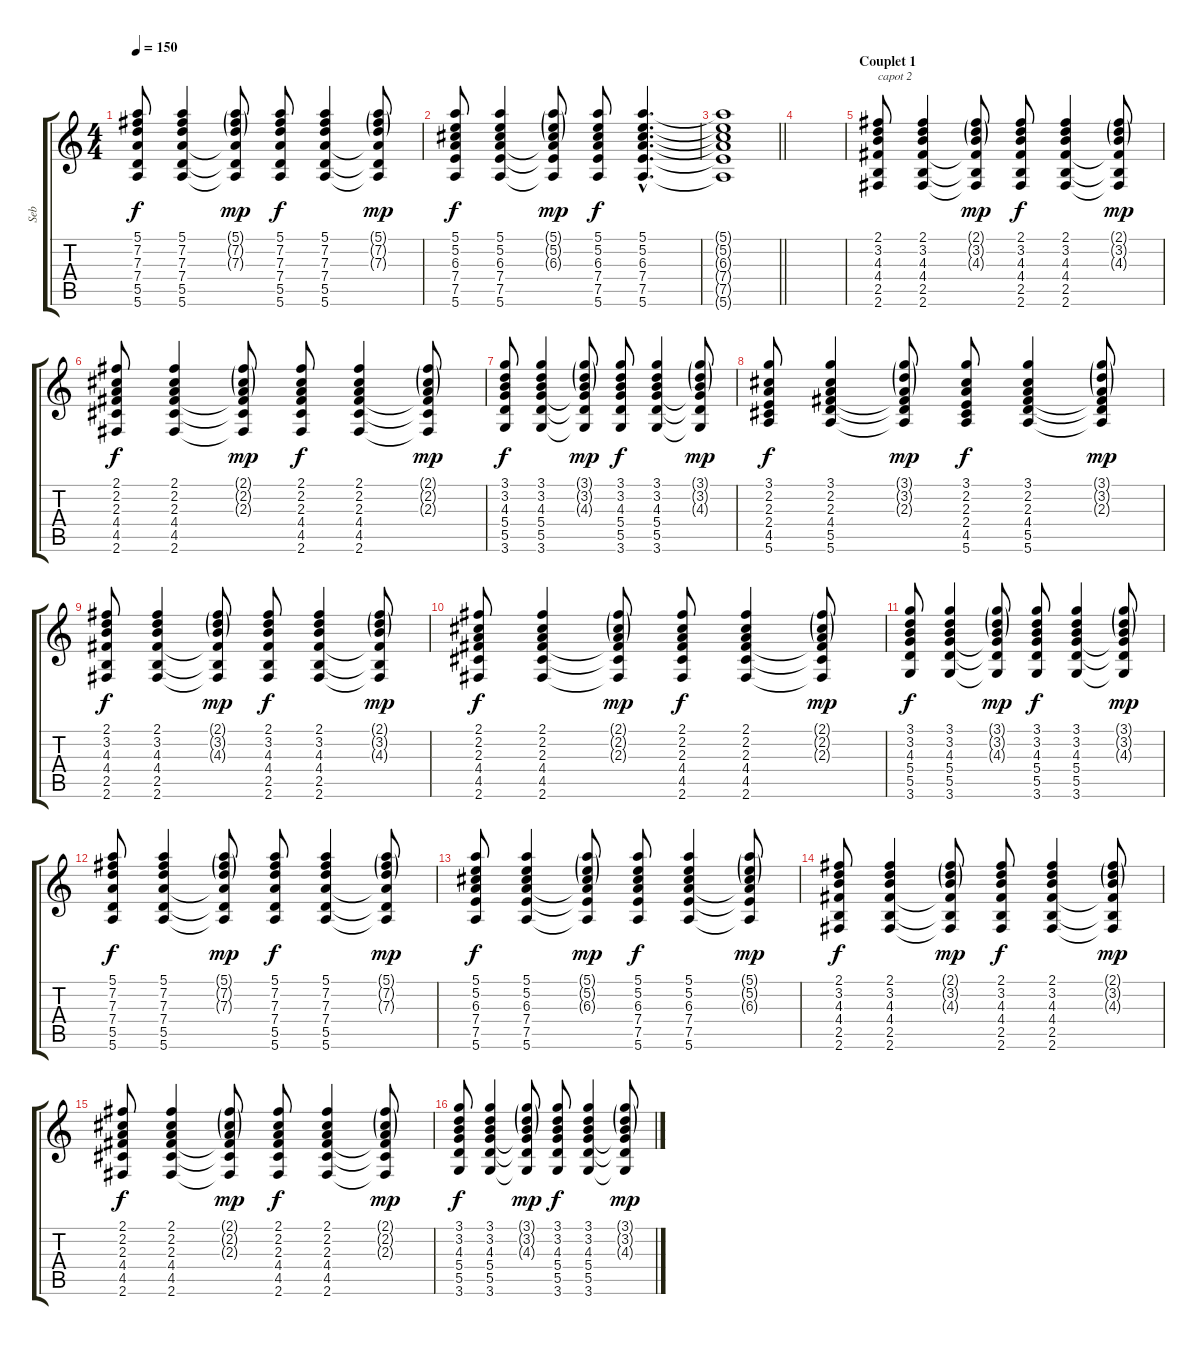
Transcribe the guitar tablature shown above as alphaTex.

\track ("Seb" "Seb") {instrument acousticguitarnylon}
\staff {score tabs}
\tuning (E4 B3 G3 D3 A2 E2) {hide}
\ts (4 4)
\tempo 150
\clef g2
\ks c
(5.1 7.2 7.3 7.4 5.5 5.6).8{dy f} (5.1 7.2 7.3 7.4 5.5 5.6).4 (5.1{g} 7.2{g} 7.3{g} 7.4{t} 5.5{t} 5.6{t}).8{dy mp} (5.1 7.2 7.3 7.4 5.5 5.6).8{dy f} (5.1 7.2 7.3 7.4 5.5 5.6).4 (5.1{g} 7.2{g} 7.3{g} 7.4{t} 5.5{t} 5.6{t}).8{dy mp} |
(5.1 5.2 6.3 7.4 7.5 5.6).8{dy f} (5.1 5.2 6.3 7.4 7.5 5.6).4 (5.1{g} 5.2{g} 6.3{g} 7.4{t} 7.5{t} 5.6{t}).8{dy mp} (5.1 5.2 6.3 7.4 7.5 5.6).8{dy f} (5.1{hac} 5.2{hac} 6.3{hac} 7.4{hac} 7.5{hac} 5.6{hac}).4{d} |
\barLineRight lightlight
(5.1{t} 5.2{t} 6.3{t} 7.4{t} 7.5{t} 5.6{t}).1 |
|
\section ("" "Couplet 1")
(2.1 3.2 4.3 4.4 2.5 2.6).8{txt "capot 2"} (2.1 3.2 4.3 4.4 2.5 2.6).4 (2.1{g} 3.2{g} 4.3{g} 4.4{t} 2.5{t} 2.6{t}).8{dy mp} (2.1 3.2 4.3 4.4 2.5 2.6).8{dy f} (2.1 3.2 4.3 4.4 2.5 2.6).4 (2.1{g} 3.2{g} 4.3{g} 4.4{t} 2.5{t} 2.6{t}).8{dy mp} |
(2.1 2.2 2.3 4.4 4.5 2.6).8{dy f} (2.1 2.2 2.3 4.4 4.5 2.6).4 (2.1{g} 2.2{g} 2.3{g} 4.4{t} 4.5{t} 2.6{t}).8{dy mp} (2.1 2.2 2.3 4.4 4.5 2.6).8{dy f} (2.1 2.2 2.3 4.4 4.5 2.6).4 (2.1{g} 2.2{g} 2.3{g} 4.4{t} 4.5{t} 2.6{t}).8{dy mp} |
(3.1 3.2 4.3 5.4 5.5 3.6).8{dy f} (3.1 3.2 4.3 5.4 5.5 3.6).4 (3.1{g} 3.2{g} 4.3{g} 5.4{t} 5.5{t} 3.6{t}).8{dy mp} (3.1 3.2 4.3 5.4 5.5 3.6).8{dy f} (3.1 3.2 4.3 5.4 5.5 3.6).4 (3.1{g} 3.2{g} 4.3{g} 5.4{t} 5.5{t} 3.6{t}).8{dy mp} |
(3.1 2.2 2.3 2.4 4.5 5.6).8{dy f} (3.1 2.2 2.3 4.4 5.5 5.6).4 (3.1{g} 3.2{g} 2.3{g} 4.4{t} 5.5{t} 5.6{t}).8{dy mp} (3.1 2.2 2.3 2.4 4.5 5.6).8{dy f} (3.1 2.2 2.3 4.4 5.5 5.6).4 (3.1{g} 3.2{g} 2.3{g} 4.4{t} 5.5{t} 5.6{t}).8{dy mp} |
(2.1 3.2 4.3 4.4 2.5 2.6).8{dy f} (2.1 3.2 4.3 4.4 2.5 2.6).4 (2.1{g} 3.2{g} 4.3{g} 4.4{t} 2.5{t} 2.6{t}).8{dy mp} (2.1 3.2 4.3 4.4 2.5 2.6).8{dy f} (2.1 3.2 4.3 4.4 2.5 2.6).4 (2.1{g} 3.2{g} 4.3{g} 4.4{t} 2.5{t} 2.6{t}).8{dy mp} |
(2.1 2.2 2.3 4.4 4.5 2.6).8{dy f} (2.1 2.2 2.3 4.4 4.5 2.6).4 (2.1{g} 2.2{g} 2.3{g} 4.4{t} 4.5{t} 2.6{t}).8{dy mp} (2.1 2.2 2.3 4.4 4.5 2.6).8{dy f} (2.1 2.2 2.3 4.4 4.5 2.6).4 (2.1{g} 2.2{g} 2.3{g} 4.4{t} 4.5{t} 2.6{t}).8{dy mp} |
(3.1 3.2 4.3 5.4 5.5 3.6).8{dy f} (3.1 3.2 4.3 5.4 5.5 3.6).4 (3.1{g} 3.2{g} 4.3{g} 5.4{t} 5.5{t} 3.6{t}).8{dy mp} (3.1 3.2 4.3 5.4 5.5 3.6).8{dy f} (3.1 3.2 4.3 5.4 5.5 3.6).4 (3.1{g} 3.2{g} 4.3{g} 5.4{t} 5.5{t} 3.6{t}).8{dy mp} |
(5.1 7.2 7.3 7.4 5.5 5.6).8{dy f} (5.1 7.2 7.3 7.4 5.5 5.6).4 (5.1{g} 7.2{g} 7.3{g} 7.4{t} 5.5{t} 5.6{t}).8{dy mp} (5.1 7.2 7.3 7.4 5.5 5.6).8{dy f} (5.1 7.2 7.3 7.4 5.5 5.6).4 (5.1{g} 7.2{g} 7.3{g} 7.4{t} 5.5{t} 5.6{t}).8{dy mp} |
(5.1 5.2 6.3 7.4 7.5 5.6).8{dy f} (5.1 5.2 6.3 7.4 7.5 5.6).4 (5.1{g} 5.2{g} 6.3{g} 7.4{t} 7.5{t} 5.6{t}).8{dy mp} (5.1 5.2 6.3 7.4 7.5 5.6).8{dy f} (5.1 5.2 6.3 7.4 7.5 5.6).4 (5.1{g} 5.2{g} 6.3{g} 7.4{t} 7.5{t} 5.6{t}).8{dy mp} |
(2.1 3.2 4.3 4.4 2.5 2.6).8{dy f} (2.1 3.2 4.3 4.4 2.5 2.6).4 (2.1{g} 3.2{g} 4.3{g} 4.4{t} 2.5{t} 2.6{t}).8{dy mp} (2.1 3.2 4.3 4.4 2.5 2.6).8{dy f} (2.1 3.2 4.3 4.4 2.5 2.6).4 (2.1{g} 3.2{g} 4.3{g} 4.4{t} 2.5{t} 2.6{t}).8{dy mp} |
(2.1 2.2 2.3 4.4 4.5 2.6).8{dy f} (2.1 2.2 2.3 4.4 4.5 2.6).4 (2.1{g} 2.2{g} 2.3{g} 4.4{t} 4.5{t} 2.6{t}).8{dy mp} (2.1 2.2 2.3 4.4 4.5 2.6).8{dy f} (2.1 2.2 2.3 4.4 4.5 2.6).4 (2.1{g} 2.2{g} 2.3{g} 4.4{t} 4.5{t} 2.6{t}).8{dy mp} |
(3.1 3.2 4.3 5.4 5.5 3.6).8{dy f} (3.1 3.2 4.3 5.4 5.5 3.6).4 (3.1{g} 3.2{g} 4.3{g} 5.4{t} 5.5{t} 3.6{t}).8{dy mp} (3.1 3.2 4.3 5.4 5.5 3.6).8{dy f} (3.1 3.2 4.3 5.4 5.5 3.6).4 (3.1{g} 3.2{g} 4.3{g} 5.4{t} 5.5{t} 3.6{t}).8{dy mp}
